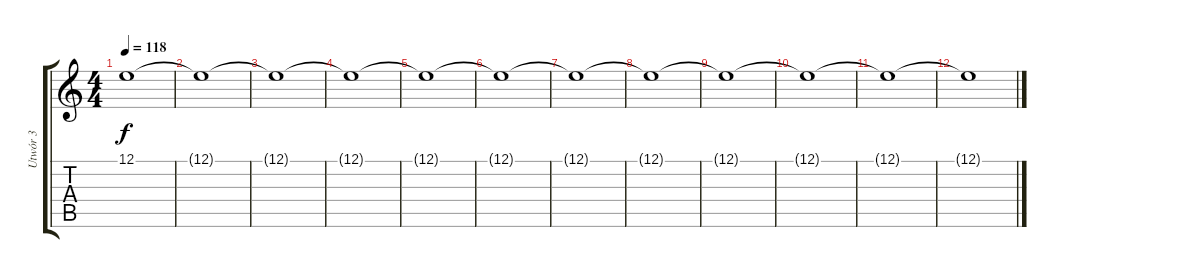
\track ("Utwór 3" "Utwór 3") {instrument pad8sweep}
\staff {score tabs}
\tuning (E4 B3 G3 D3 A2 E2) {hide}
\ts (4 4)
\tempo 118
\clef g2
\ks c
12.1{t}.1{dy f} |
12.1{t}.1 |
12.1{t}.1 |
12.1{t}.1{volume 4} |
12.1{t}.1 |
12.1{t}.1 |
12.1{t}.1 |
12.1{t}.1 |
12.1{t}.1{volume 0} |
12.1{t}.1 |
12.1{t}.1 |
12.1{t}.1
